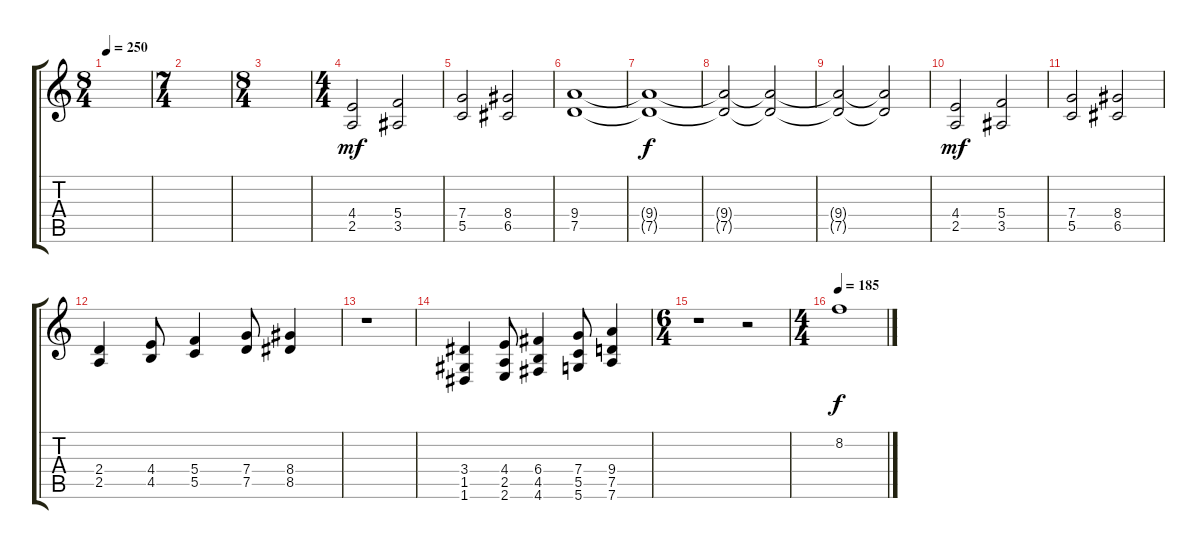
\track "" {instrument overdrivenguitar}
\staff {score tabs}
\tuning (D4 A3 F3 C3 G2 D2) {hide}
\ts (8 4)
\tempo 250
\clef g2
\ks c
|
\ts (7 4)
|
\ts (8 4)
|
\ts (4 4)
(4.4 2.5).2{dy mf} (5.4 3.5).2 |
(7.4 5.5).2 (8.4 6.5).2 |
(9.4 7.5).1 |
(9.4{t} 7.5{t}).1{dy f} |
(9.4{t} 7.5{t}).2 (9.4{t} 7.5{t}).2 |
(9.4{t} 7.5{t}).2 (9.4{t} 7.5{t}).2 |
(4.4 2.5).2{dy mf} (5.4 3.5).2 |
(7.4 5.5).2 (8.4 6.5).2 |
(2.4 2.5).4{volume 9} (4.4 4.5).8 (5.4 5.5).4 (7.4 7.5).8 (8.4 8.5).4 |
r.1 |
(3.4 1.5 1.6).4 (4.4 2.5 2.6).8 (6.4 4.5 4.6).4 (7.4 5.5 5.6).8 (9.4 7.5 7.6).4 |
\ts (6 4)
r.1 r.2 |
\ts (4 4)
\tempo 185
8.2.1{dy f volume 10 balance 3 instrument churchorgan}
